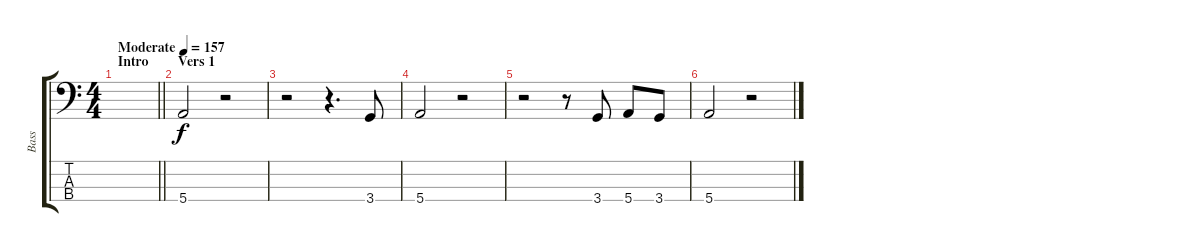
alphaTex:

\track ("Bass" "Bass") {instrument electricbassfinger}
\staff {score tabs}
\tuning (G2 D2 A1 E1) {hide}
\ts (4 4)
\section ("" "Intro")
\tempo (157 "Moderate")
\clef f4
\barLineRight lightlight
\ks c
|
\section ("" "Vers 1")
5.4.2 r.2 |
r.2 r.4{d} 3.4.8 |
5.4.2 r.2 |
r.2 r.8 3.4.8 5.4.8 3.4.8 |
5.4.2 r.2
